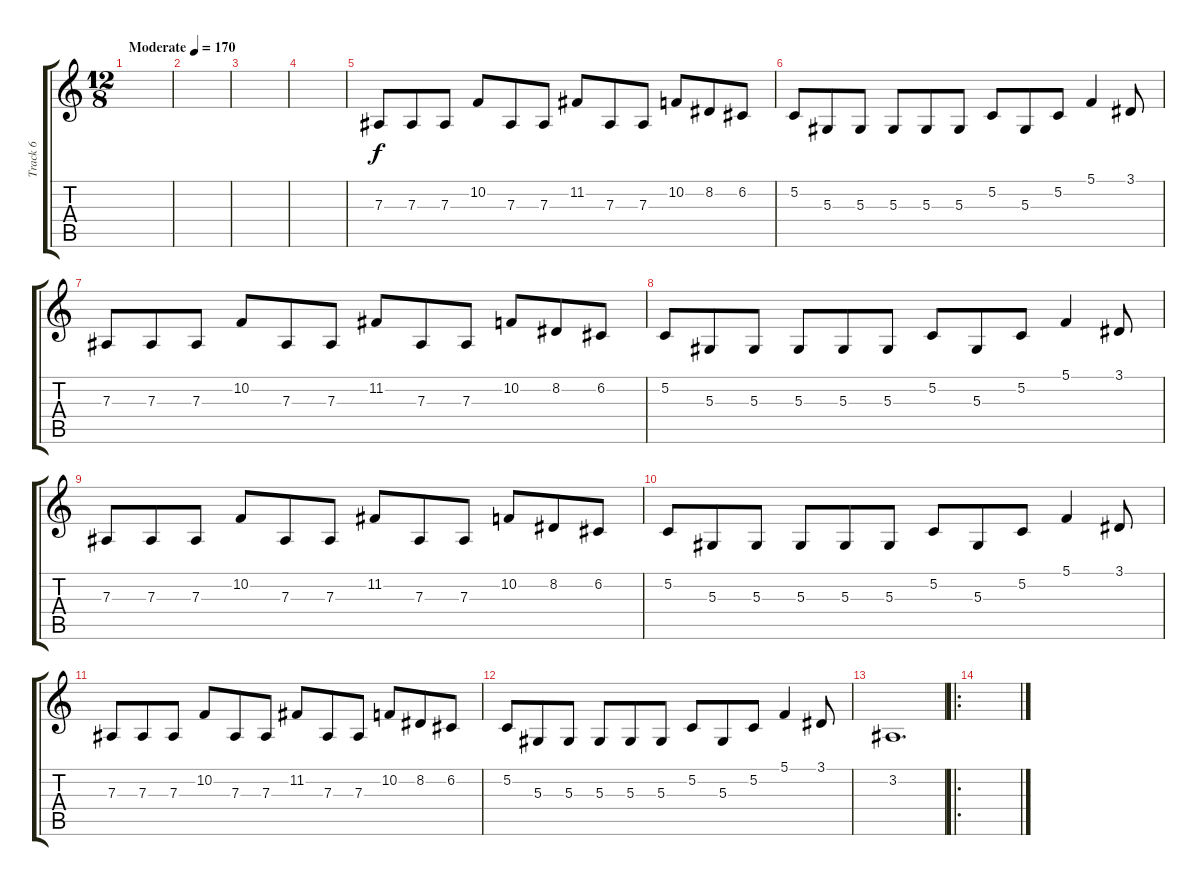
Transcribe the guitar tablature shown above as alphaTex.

\track ("Track 6" "Track 6") {instrument lead6voice}
\staff {score tabs}
\tuning (C4 G3 Eb3 Bb2 F2 C2) {hide}
\ts (12 8)
\tempo (170 "Moderate")
\clef g2
\ks c
|
|
|
|
7.3.8 7.3.8 7.3.8 10.2.8 7.3.8 7.3.8 11.2.8 7.3.8 7.3.8 10.2.8 8.2.8 6.2.8 |
5.2.8 5.3.8 5.3.8 5.3.8 5.3.8 5.3.8 5.2.8 5.3.8 5.2.8 5.1.4 3.1.8 |
7.3.8 7.3.8 7.3.8 10.2.8 7.3.8 7.3.8 11.2.8 7.3.8 7.3.8 10.2.8 8.2.8 6.2.8 |
5.2.8 5.3.8 5.3.8 5.3.8 5.3.8 5.3.8 5.2.8 5.3.8 5.2.8 5.1.4 3.1.8 |
7.3.8{volume 13} 7.3.8 7.3.8 10.2.8 7.3.8 7.3.8 11.2.8 7.3.8 7.3.8 10.2.8 8.2.8 6.2.8 |
5.2.8 5.3.8 5.3.8 5.3.8 5.3.8 5.3.8 5.2.8 5.3.8 5.2.8 5.1.4 3.1.8 |
7.3.8 7.3.8 7.3.8 10.2.8 7.3.8 7.3.8 11.2.8 7.3.8 7.3.8 10.2.8 8.2.8 6.2.8 |
5.2.8 5.3.8 5.3.8 5.3.8 5.3.8 5.3.8 5.2.8 5.3.8 5.2.8 5.1.4 3.1.8 |
3.2.1{d} |
\ro
